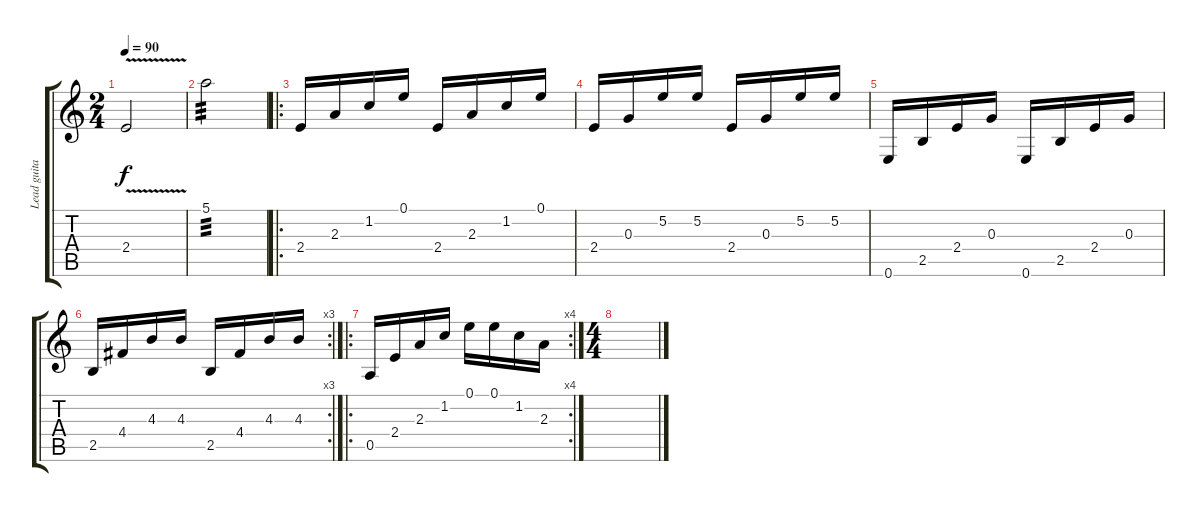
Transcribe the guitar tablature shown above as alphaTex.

\track ("Lead guitar" "Lead guita") {instrument acousticguitarsteel}
\staff {score tabs}
\tuning (E4 B3 G3 D3 A2 E2) {hide}
\ts (2 4)
\tempo 90
\clef g2
\ks c
2.4{v}.2{dy f} |
5.1.2{tp 3} |
\ro
2.4.16{instrument acousticguitarsteel} 2.3.16 1.2.16 0.1.16 2.4.16 2.3.16 1.2.16 0.1.16 |
2.4.16 0.3.16 5.2.16 5.2.16 2.4.16 0.3.16 5.2.16 5.2.16 |
0.6.16 2.5.16 2.4.16 0.3.16 0.6.16 2.5.16 2.4.16 0.3.16 |
\rc 3
2.5.16 4.4.16 4.3.16 4.3.16 2.5.16 4.4.16 4.3.16 4.3.16 |
\ro
\rc 4
0.5.16 2.4.16 2.3.16 1.2.16 0.1.16 0.1.16 1.2.16 2.3.16 |
\ts (4 4)
